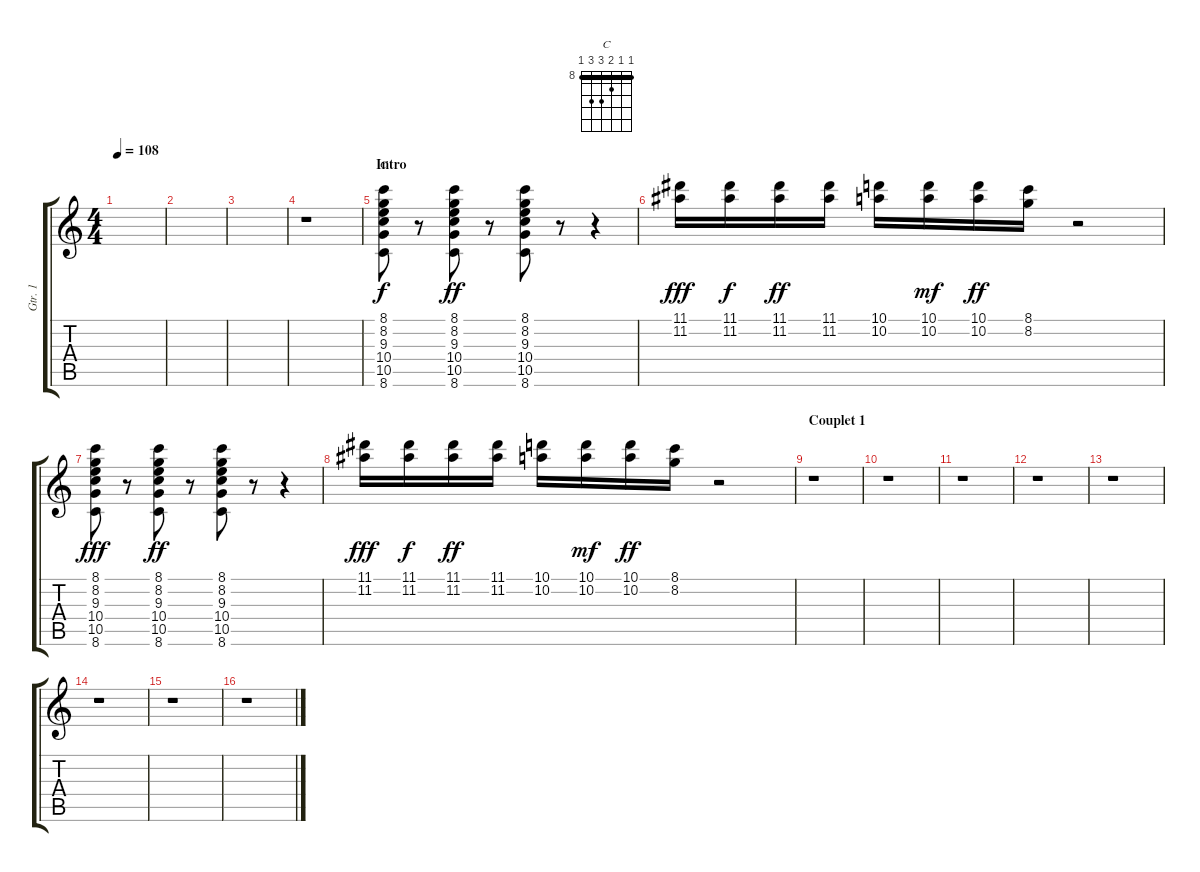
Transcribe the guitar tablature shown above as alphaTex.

\track ("Gtr. 1" "Gtr. 1") {instrument overdrivenguitar}
\staff {score tabs}
\tuning (E4 B3 G3 D3 A2 E2) {hide}
\chord ("C" 8 8 9 10 10 8) {firstfret 8 barre 8}
\ts (4 4)
\tempo 108
\clef g2
\ks c
|
|
|
r.1 |
\section ("" "Intro")
(8.1 8.2 9.3 10.4 10.5 8.6).8{ch "C"} r.8 (8.1 8.2 9.3 10.4 10.5 8.6).8{dy ff} r.8 (8.1 8.2 9.3 10.4 10.5 8.6).8 r.8 r.4 |
(11.1 11.2).16{dy fff} (11.1 11.2).16{dy f} (11.1 11.2).16{dy ff} (11.1 11.2).16 (10.1 10.2).16 (10.1 10.2).16{dy mf} (10.1 10.2).16{dy ff} (8.1 8.2).16 r.2 |
(8.1 8.2 9.3 10.4 10.5 8.6).8{dy fff} r.8 (8.1 8.2 9.3 10.4 10.5 8.6).8{dy ff} r.8 (8.1 8.2 9.3 10.4 10.5 8.6).8 r.8 r.4 |
(11.1 11.2).16{dy fff} (11.1 11.2).16{dy f} (11.1 11.2).16{dy ff} (11.1 11.2).16 (10.1 10.2).16 (10.1 10.2).16{dy mf} (10.1 10.2).16{dy ff} (8.1 8.2).16 r.2 |
\section ("" "Couplet 1")
r.1 |
r.1 |
r.1 |
r.1 |
r.1 |
r.1 |
r.1 |
r.1
